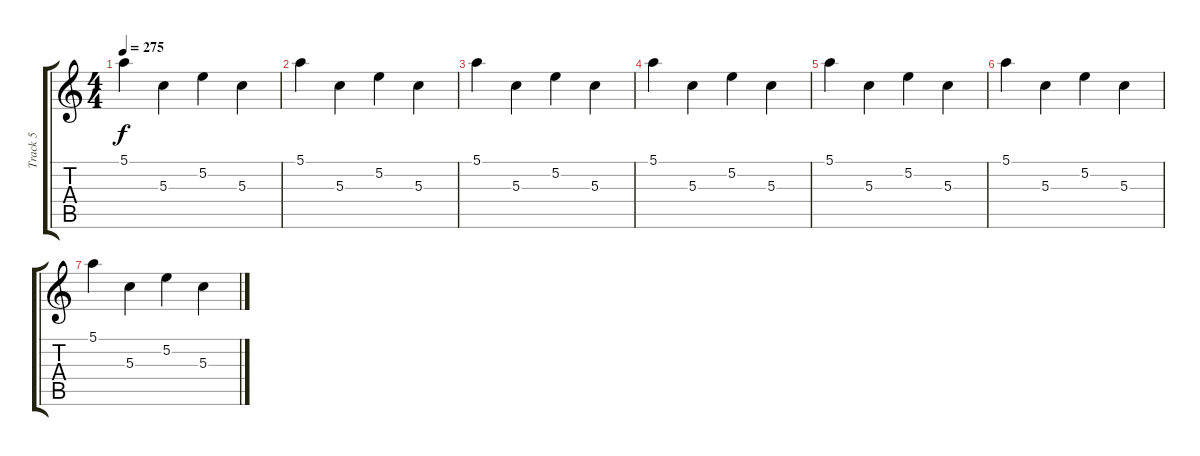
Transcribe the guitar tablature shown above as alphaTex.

\track ("Track 5" "Track 5") {instrument acousticguitarsteel}
\staff {score tabs}
\tuning (E4 B3 G3 D3 A2 E2) {hide}
\ts (4 4)
\tempo 275
\clef g2
\ks c
5.1.4{dy f} 5.3.4 5.2.4 5.3.4 |
5.1.4 5.3.4 5.2.4 5.3.4 |
5.1.4 5.3.4 5.2.4 5.3.4 |
5.1.4 5.3.4 5.2.4 5.3.4 |
5.1.4 5.3.4 5.2.4 5.3.4 |
5.1.4 5.3.4 5.2.4 5.3.4 |
5.1.4 5.3.4 5.2.4 5.3.4
